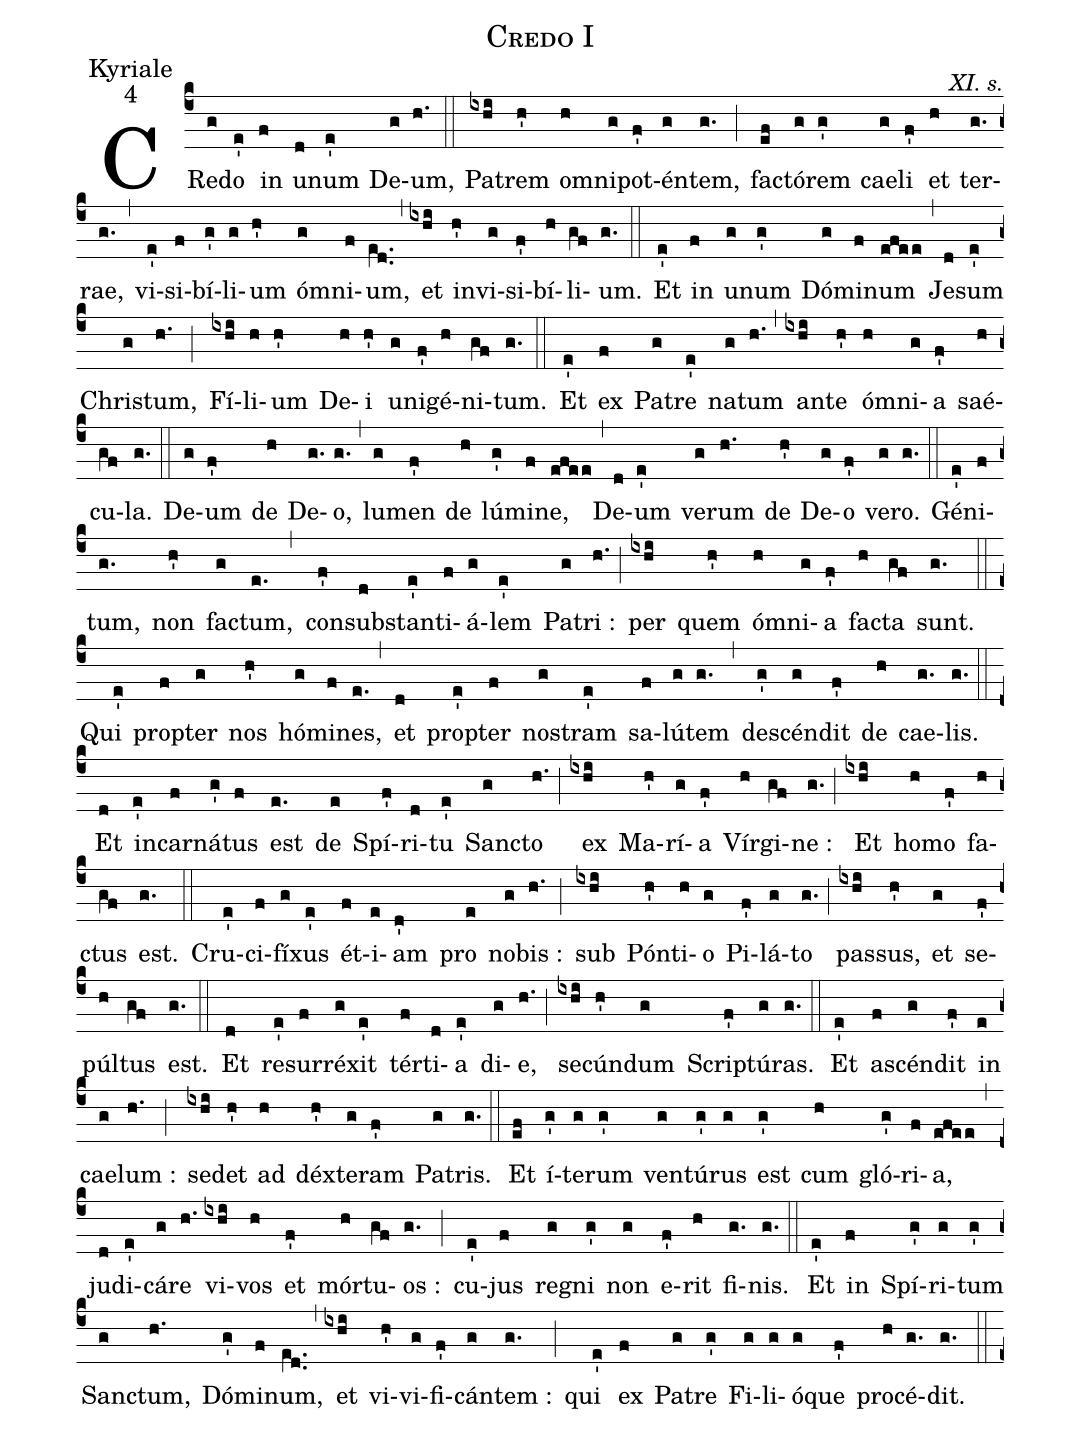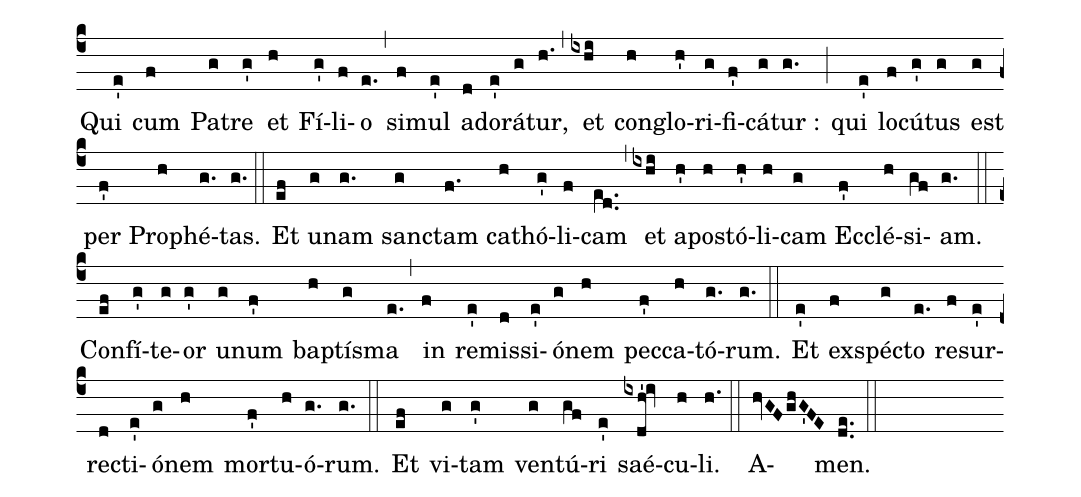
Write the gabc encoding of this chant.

name:Credo I;
office-part:Kyriale;
mode:4;
commentary:XI. s.;
%%
(c4) CRe(g)do(e') in(f) u(d)num(e') De(g)um,(h.) (::) Pa(ixhi)trem(h') o(h)mni(g)pot(f')én(g)tem,(g.) (;) fa(ef)ctó(g)rem(g') cae(g)li(f') et(h) ter(g.)rae,(g.) (,) vi(e')si(f)bí(g')li(g)um(h') ó(g)mni(f)um,(e[ll:1]d..) (,) et(ixhi) in(h')vi(g)si(f')bí(h)li(gf)um.(g.) (::)

Et(e') in(f) u(g)num(g') Dó(g)mi(f)num(efee) (,) Je(d)sum(e') Chri(g)stum,(h.) (;) Fí(ixhi)li(h)um(h') De(h)i(h') u(g)ni(f')gé(h)ni(gf)tum.(g.) (::) Et(e') ex(f) Pa(g)tre(e') na(g)tum(h.) (,) an(ixhi)te(h') ó(h)mni(g)a(f') saé(h)cu(gf)la.(g.) (::) De(g)um(f') de(h) De(g.)o,(g.) (,) lu(g)men(f') de(h) lú(g')mi(f)ne,(efee) (,) De(d)um(e') ve(g)rum(h.) de(h') De(g)o(f') ve(g)ro.(g.) (::) Gé(e')ni(f)tum,(g.) non(h') fa(g)ctum,(e.) (,) con(f')sub(d)stan(e')ti(f)á(g)lem(e') Pa(g)tri :(h.) (;) per(ixhi) quem(h') ó(h)mni(g)a(f') fa(h)cta(gf) sunt.(g.) (::) Qui(e') pro(f)pter(g) nos(h') hó(g)mi(f)nes,(e.) (,) et(d) pro(e')pter(f) no(g)stram(e') sa(f)lú(g)tem(g.) (,) de(g')scén(g)dit(f') de(h) cae(g.)lis.(g.) (::) Et(d) in(e')car(f)ná(g')tus(f) est(e.) de(e) Spí(f')ri(d)tu(e') San(g)cto(h.) (;) ex(ixhi) Ma(h')rí(g)a(f') Vír(h)gi(gf)ne :(g.) (;) Et(ixhi) ho(h)mo(f') fa(h)ctus(gf) est.(g.) (::) Cru(e')ci(f)fí(g)xus(e') ét(f)i(e)am(d') pro(e) no(g)bis :(h.) (;) sub(ixhi) Pón(h')ti(h)o(g) Pi(f')lá(g)to(g.) (;) pas(ixhi)sus,(h') et(g) se(f')púl(h)tus(gf) est.(g.) (::) Et(d) re(e')sur(f)ré(g)xit(e') tér(f)ti(d)a(e') di(g)e,(h.) (;) se(ixhi)cún(h')dum(g) Scri(f')ptú(g)ras.(g.) (::) Et(e') a(f)scén(g)dit(f') in(e) cae(g)lum :(h.) (;) se(ixhi)det(h') ad(h) déx(h')te(g)ram(f') Pa(g)tris.(g.) (::) Et(ef) í(g')te(g)rum(g') ven(g)tú(g')rus(g) est(g') cum(h) gló(g')ri(f)a,(efee) (,) ju(d)di(e')cá(g)re(h.) vi(ixhi)vos(h) et(f') mór(h)tu(gf)os :(g.) (;) cu(e')jus(f) re(g)gni(g') non(g) e(f')rit(h) fi(g.)nis.(g.) (::)

Et(e') in(f) Spí(g')ri(g)tum(g') San(g)ctum,(h.) Dó(g')mi(f)num,(e[ll:1]d..) (,) et(ixhi) vi(h')vi(g)fi(f')cán(g)tem :(g.) (;) qui(e') ex(f) Pa(g)tre(g') Fi(g)li(g)ó(g)que(f') pro(h)cé(g.)dit.(g.) (::) Qui(e') cum(f) Pa(g)tre(g') et(h) Fí(g')li(f)o(e.) (,) si(f)mul(e') ad(d)o(e')rá(g)tur,(h.) (,) et(ixhi) con(h)glo(h')ri(g)fi(f')cá(g)tur :(g.) (;) qui(e') lo(f)cú(g')tus(g) est(g) per(f') Pro(h)phé(g.)tas.(g.) (::)

Et(ef) u(g)nam(g.) san(g)ctam(f.) ca(h)thó(g')li(f)cam(e[ll:1]d..) (,) et(ixhi) a(h')po(h)stó(h')li(h)cam(g) Ec(f')clé(h)si(gf)am.(g.) (::)

Con(ef)fí(g')te(g)or(g') u(g)num(f') ba(h)ptí(g)sma(e.) (,) in(f) re(e')mis(d)si(e')ó(g)nem(h) pec(f')ca(h)tó(g.)rum.(g.) (::) Et(e') ex(f)spé(g)cto(e.) re(f)sur(e')re(d)cti(e')ó(g)nem(h) mor(f')tu(h)ó(g.)rum.(g.) (::) Et(ef) vi(g)tam(g') ven(g)tú(gf)ri(e') saé(ixdh'!iv)cu(h)li.(h.) (::) A(hvGFghG'FE)men.(de..) (::)
